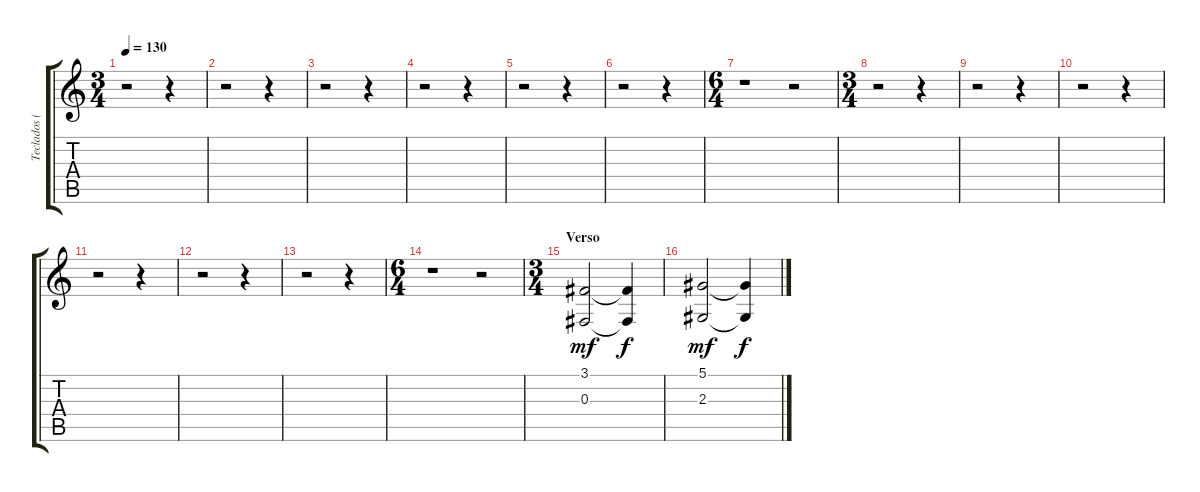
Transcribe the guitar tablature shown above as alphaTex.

\track ("Teclados (Background)" "Teclados (") {instrument stringensemble1}
\staff {score tabs}
\tuning (Eb4 Bb3 Gb3 Db3 Ab2 Eb2) {hide}
\ts (3 4)
\tempo 130
\clef g2
\ks c
r.2{dy mf instrument stringensemble1} r.4 |
r.2 r.4 |
r.2 r.4 |
r.2 r.4 |
r.2 r.4 |
r.2 r.4 |
\ts (6 4)
r.1 r.2 |
\ts (3 4)
r.2 r.4 |
r.2 r.4 |
r.2 r.4 |
r.2 r.4 |
r.2 r.4 |
r.2 r.4 |
\ts (6 4)
r.1 r.2 |
\ts (3 4)
\section ("" "Verso")
(3.1 0.3).2 (3.1{t} 0.3{t}).4{dy f} |
(5.1 2.3).2{dy mf} (5.1{t} 2.3{t}).4{dy f}
